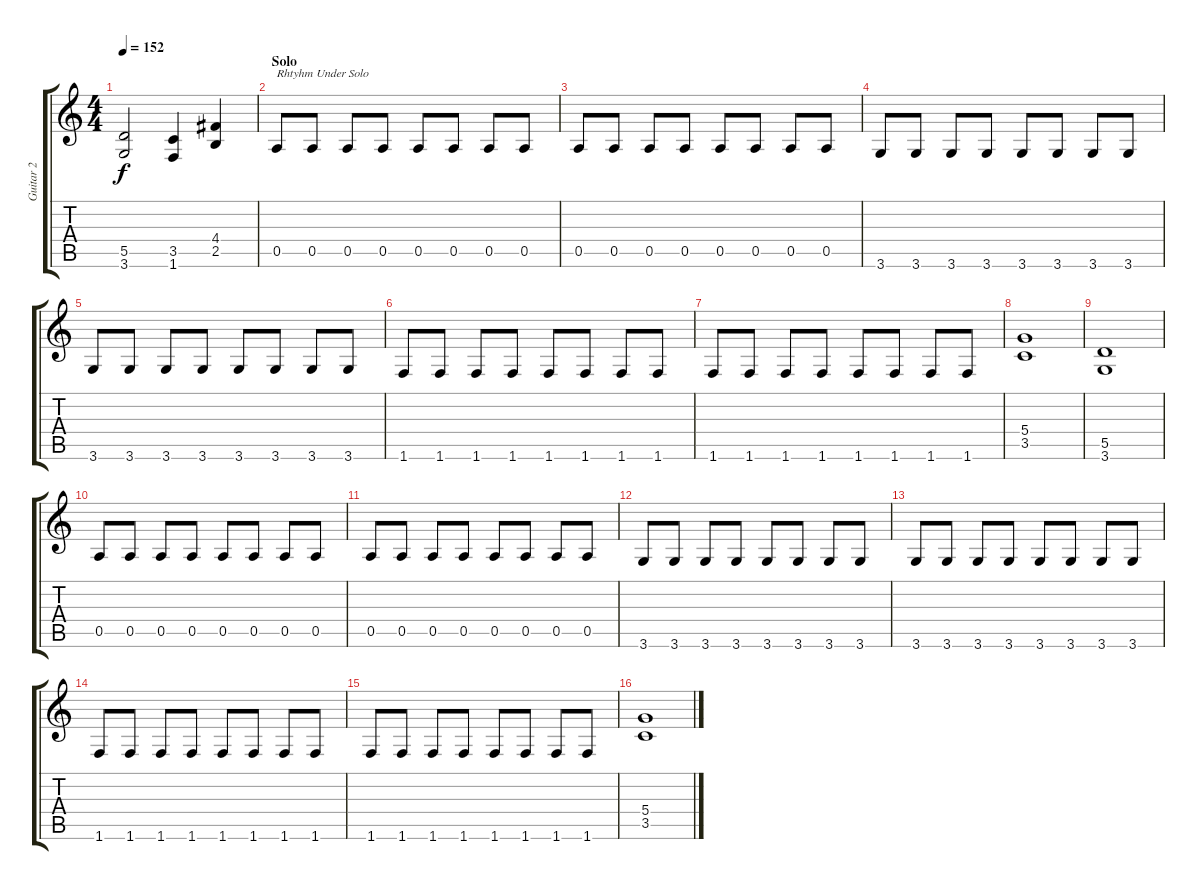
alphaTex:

\track ("Guitar 2" "Guitar 2") {instrument overdrivenguitar}
\staff {score tabs}
\tuning (E4 B3 G3 D3 A2 E2) {hide}
\ts (4 4)
\tempo 152
\clef g2
\ks c
(5.5{t} 3.6{t}).2{dy f} (3.5 1.6).4 (4.4 2.5).4 |
\section ("" "Solo")
0.5.8{txt "Rhtyhm Under Solo"} 0.5.8 0.5.8 0.5.8 0.5.8 0.5.8 0.5.8 0.5.8 |
0.5.8 0.5.8 0.5.8 0.5.8 0.5.8 0.5.8 0.5.8 0.5.8 |
3.6.8 3.6.8 3.6.8 3.6.8 3.6.8 3.6.8 3.6.8 3.6.8 |
3.6.8 3.6.8 3.6.8 3.6.8 3.6.8 3.6.8 3.6.8 3.6.8 |
1.6.8 1.6.8 1.6.8 1.6.8 1.6.8 1.6.8 1.6.8 1.6.8 |
1.6.8 1.6.8 1.6.8 1.6.8 1.6.8 1.6.8 1.6.8 1.6.8 |
(5.4 3.5).1 |
(5.5 3.6).1 |
0.5.8 0.5.8 0.5.8 0.5.8 0.5.8 0.5.8 0.5.8 0.5.8 |
0.5.8 0.5.8 0.5.8 0.5.8 0.5.8 0.5.8 0.5.8 0.5.8 |
3.6.8 3.6.8 3.6.8 3.6.8 3.6.8 3.6.8 3.6.8 3.6.8 |
3.6.8 3.6.8 3.6.8 3.6.8 3.6.8 3.6.8 3.6.8 3.6.8 |
1.6.8 1.6.8 1.6.8 1.6.8 1.6.8 1.6.8 1.6.8 1.6.8 |
1.6.8 1.6.8 1.6.8 1.6.8 1.6.8 1.6.8 1.6.8 1.6.8 |
(5.4 3.5).1
